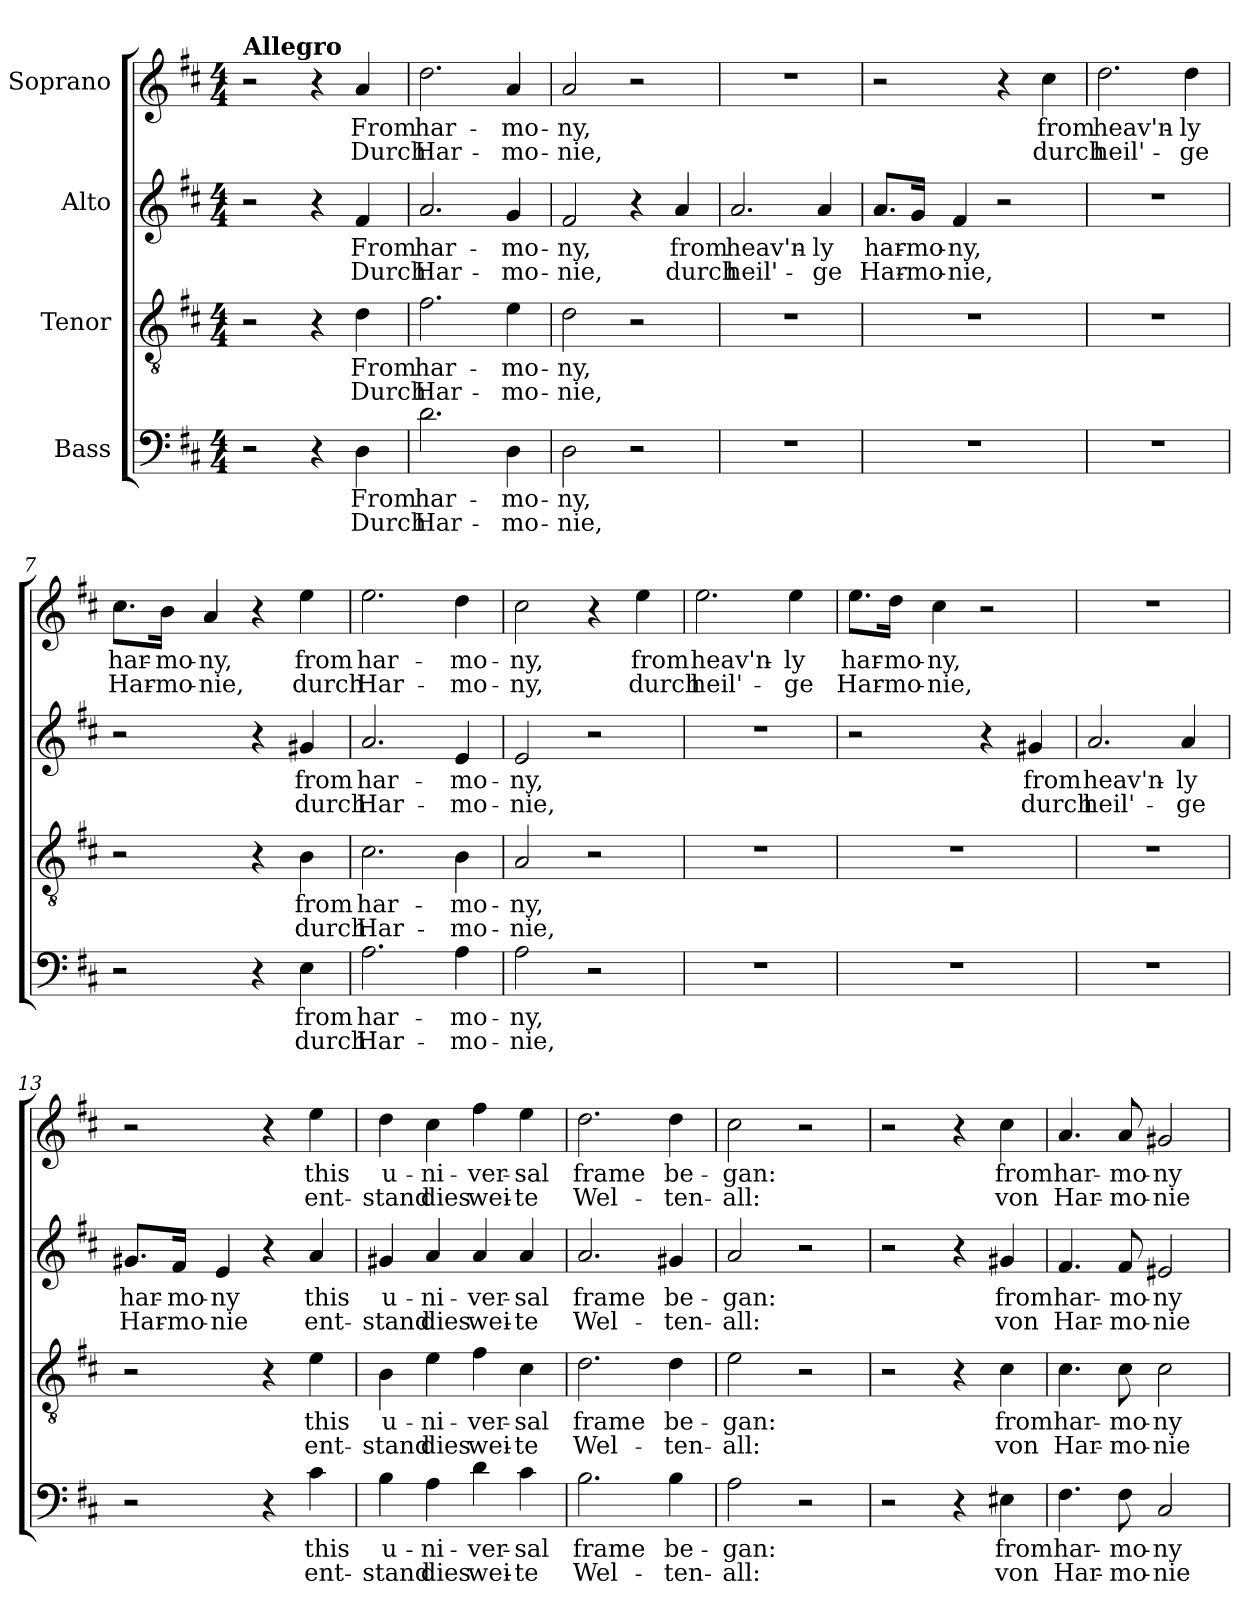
**kern	**text	**text	**kern	**text	**text	**kern	**text	**text	**kern	**text	**text
*part4	*part4	*part4	*part3	*part3	*part3	*part2	*part2	*part2	*part1	*part1	*part1
*staff4	*staff4	*staff4	*staff3	*staff3	*staff3	*staff2	*staff2	*staff2	*staff1	*staff1	*staff1
*I"Bass	*	*	*I"Tenor	*	*	*I"Alto	*	*	*I"Soprano	*	*
*clefF4	*	*	*clefGv2	*	*	*clefG2	*	*	*clefG2	*	*
*k[f#c#]	*	*	*k[f#c#]	*	*	*k[f#c#]	*	*	*k[f#c#]	*	*
*D:	*	*	*D:	*	*	*D:	*	*	*D:	*	*
*M4/4	*	*	*M4/4	*	*	*M4/4	*	*	*M4/4	*	*
*MM120	*	*	*MM120	*	*	*MM120	*	*	*MM120	*	*
=1	=1	=1	=1	=1	=1	=1	=1	=1	=1	=1	=1
!	!	!	!	!	!	!	!	!	!LO:TX:a:B:t=Allegro	!	!
2r	.	.	2r	.	.	2r	.	.	2r	.	.
4r	.	.	4r	.	.	4r	.	.	4r	.	.
!	!LO:LY:b	!LO:LY:b	!	!LO:LY:b	!LO:LY:b	!	!LO:LY:b	!LO:LY:b	!	!LO:LY:b	!LO:LY:b
4D\	From	Durch	4d\	From	Durch	4f#/	From	Durch	4a/	From	Durch
=2	=2	=2	=2	=2	=2	=2	=2	=2	=2	=2	=2
!	!LO:LY:b	!LO:LY:b	!	!LO:LY:b	!LO:LY:b	!	!LO:LY:b	!LO:LY:b	!	!LO:LY:b	!LO:LY:b
2.d\	har-	Har-	2.f#\	har-	Har-	2.a/	har-	Har-	2.dd\	har-	Har-
!	!LO:LY:b	!LO:LY:b	!	!LO:LY:b	!LO:LY:b	!	!LO:LY:b	!LO:LY:b	!	!LO:LY:b	!LO:LY:b
4D\	-mo-	-mo-	4e\	-mo-	-mo-	4g/	-mo-	-mo-	4a/	-mo-	-mo-
=3	=3	=3	=3	=3	=3	=3	=3	=3	=3	=3	=3
!	!LO:LY:b	!LO:LY:b	!	!LO:LY:b	!LO:LY:b	!	!LO:LY:b	!LO:LY:b	!	!LO:LY:b	!LO:LY:b
2D\	-ny,	-nie,	2d\	-ny,	-nie,	2f#/	-ny,	-nie,	2a/	-ny,	-nie,
2r	.	.	2r	.	.	4r	.	.	2r	.	.
!	!	!	!	!	!	!	!LO:LY:b	!LO:LY:b	!	!	!
.	.	.	.	.	.	4a/	from	durch	.	.	.
=4	=4	=4	=4	=4	=4	=4	=4	=4	=4	=4	=4
!	!	!	!	!	!	!	!LO:LY:b	!LO:LY:b	!	!	!
1r	.	.	1r	.	.	2.a/	heav'n-	heil'-	1r	.	.
!	!	!	!	!	!	!	!LO:LY:b	!LO:LY:b	!	!	!
.	.	.	.	.	.	4a/	-ly	-ge	.	.	.
=5	=5	=5	=5	=5	=5	=5	=5	=5	=5	=5	=5
!	!	!	!	!	!	!	!LO:LY:b	!LO:LY:b	!	!	!
1r	.	.	1r	.	.	8.a/L	har-	Har-	2r	.	.
!	!	!	!	!	!	!	!LO:LY:b	!LO:LY:b	!	!	!
.	.	.	.	.	.	16g/Jk	-mo-	-mo-	.	.	.
!	!	!	!	!	!	!	!LO:LY:b	!LO:LY:b	!	!	!
.	.	.	.	.	.	4f#/	-ny,	-nie,	.	.	.
.	.	.	.	.	.	2r	.	.	4r	.	.
!	!	!	!	!	!	!	!	!	!	!LO:LY:b	!LO:LY:b
.	.	.	.	.	.	.	.	.	4cc#\	from	durch
!!LO:LB:g=z
=6	=6	=6	=6	=6	=6	=6	=6	=6	=6	=6	=6
!	!	!	!	!	!	!	!	!	!	!LO:LY:b	!LO:LY:b
1r	.	.	1r	.	.	1r	.	.	2.dd\	heav'n-	heil'-
!	!	!	!	!	!	!	!	!	!	!LO:LY:b	!LO:LY:b
.	.	.	.	.	.	.	.	.	4dd\	-ly	-ge
=7	=7	=7	=7	=7	=7	=7	=7	=7	=7	=7	=7
!	!	!	!	!	!	!	!	!	!	!LO:LY:b	!LO:LY:b
2r	.	.	2r	.	.	2r	.	.	8.cc#\L	har-	Har-
!	!	!	!	!	!	!	!	!	!	!LO:LY:b	!LO:LY:b
.	.	.	.	.	.	.	.	.	16b\Jk	-mo-	-mo-
!	!	!	!	!	!	!	!	!	!	!LO:LY:b	!LO:LY:b
.	.	.	.	.	.	.	.	.	4a/	-ny,	-nie,
4r	.	.	4r	.	.	4r	.	.	4r	.	.
!	!LO:LY:b	!LO:LY:b	!	!LO:LY:b	!LO:LY:b	!	!LO:LY:b	!LO:LY:b	!	!LO:LY:b	!LO:LY:b
4E\	from	durch	4B\	from	durch	4g#X/	from	durch	4ee\	from	durch
=8	=8	=8	=8	=8	=8	=8	=8	=8	=8	=8	=8
!	!LO:LY:b	!LO:LY:b	!	!LO:LY:b	!LO:LY:b	!	!LO:LY:b	!LO:LY:b	!	!LO:LY:b	!LO:LY:b
2.A\	har-	Har-	2.c#\	har-	Har-	2.a/	har-	Har-	2.ee\	har-	Har-
!	!LO:LY:b	!LO:LY:b	!	!LO:LY:b	!LO:LY:b	!	!LO:LY:b	!LO:LY:b	!	!LO:LY:b	!LO:LY:b
4A\	-mo-	-mo-	4B\	-mo-	-mo-	4e/	-mo-	-mo-	4dd\	-mo-	-mo-
=9	=9	=9	=9	=9	=9	=9	=9	=9	=9	=9	=9
!	!LO:LY:b	!LO:LY:b	!	!LO:LY:b	!LO:LY:b	!	!LO:LY:b	!LO:LY:b	!	!LO:LY:b	!LO:LY:b
2A\	-ny,	-nie,	2A/	-ny,	-nie,	2e/	-ny,	-nie,	2cc#\	-ny,	-ny,
2r	.	.	2r	.	.	2r	.	.	4r	.	.
!	!	!	!	!	!	!	!	!	!	!LO:LY:b	!LO:LY:b
.	.	.	.	.	.	.	.	.	4ee\	from	durch
=10	=10	=10	=10	=10	=10	=10	=10	=10	=10	=10	=10
!	!	!	!	!	!	!	!	!	!	!LO:LY:b	!LO:LY:b
1r	.	.	1r	.	.	1r	.	.	2.ee\	heav'n-	heil'-
!	!	!	!	!	!	!	!	!	!	!LO:LY:b	!LO:LY:b
.	.	.	.	.	.	.	.	.	4ee\	-ly	-ge
=11	=11	=11	=11	=11	=11	=11	=11	=11	=11	=11	=11
!	!	!	!	!	!	!	!	!	!	!LO:LY:b	!LO:LY:b
1r	.	.	1r	.	.	2r	.	.	8.ee\L	har-	Har-
!	!	!	!	!	!	!	!	!	!	!LO:LY:b	!LO:LY:b
.	.	.	.	.	.	.	.	.	16dd\Jk	-mo-	-mo-
!	!	!	!	!	!	!	!	!	!	!LO:LY:b	!LO:LY:b
.	.	.	.	.	.	.	.	.	4cc#\	-ny,	-nie,
.	.	.	.	.	.	4r	.	.	2r	.	.
!	!	!	!	!	!	!	!LO:LY:b	!LO:LY:b	!	!	!
.	.	.	.	.	.	4g#X/	from	durch	.	.	.
!!LO:PB:g=z
=12	=12	=12	=12	=12	=12	=12	=12	=12	=12	=12	=12
!	!	!	!	!	!	!	!LO:LY:b	!LO:LY:b	!	!	!
1r	.	.	1r	.	.	2.a/	heav'n-	heil'-	1r	.	.
!	!	!	!	!	!	!	!LO:LY:b	!LO:LY:b	!	!	!
.	.	.	.	.	.	4a/	-ly	-ge	.	.	.
!!LO:PB:g=z
=13	=13	=13	=13	=13	=13	=13	=13	=13	=13	=13	=13
!	!	!	!	!	!	!	!LO:LY:b	!LO:LY:b	!	!	!
2r	.	.	2r	.	.	8.g#X/L	har-	Har-	2r	.	.
!	!	!	!	!	!	!	!LO:LY:b	!LO:LY:b	!	!	!
.	.	.	.	.	.	16f#/Jk	-mo-	-mo-	.	.	.
!	!	!	!	!	!	!	!LO:LY:b	!LO:LY:b	!	!	!
.	.	.	.	.	.	4e/	-ny	-nie	.	.	.
4r	.	.	4r	.	.	4r	.	.	4r	.	.
!	!LO:LY:b	!LO:LY:b	!	!LO:LY:b	!LO:LY:b	!	!LO:LY:b	!LO:LY:b	!	!LO:LY:b	!LO:LY:b
4c#\	this	ent-	4e\	this	ent-	4a/	this	ent-	4ee\	this	ent-
=14	=14	=14	=14	=14	=14	=14	=14	=14	=14	=14	=14
!	!LO:LY:b	!LO:LY:b	!	!LO:LY:b	!LO:LY:b	!	!LO:LY:b	!LO:LY:b	!	!LO:LY:b	!LO:LY:b
4B\	u-	-stand	4B\	u-	-stand	4g#X/	u-	-stand	4dd\	u-	-stand
!	!LO:LY:b	!LO:LY:b	!	!LO:LY:b	!LO:LY:b	!	!LO:LY:b	!LO:LY:b	!	!LO:LY:b	!LO:LY:b
4A\	-ni-	dies	4e\	-ni-	dies	4a/	-ni-	dies	4cc#\	-ni-	dies
!	!LO:LY:b	!LO:LY:b	!	!LO:LY:b	!LO:LY:b	!	!LO:LY:b	!LO:LY:b	!	!LO:LY:b	!LO:LY:b
4d\	-ver-	wei-	4f#\	-ver-	wei-	4a/	-ver-	wei-	4ff#\	-ver-	wei-
!	!LO:LY:b	!LO:LY:b	!	!LO:LY:b	!LO:LY:b	!	!LO:LY:b	!LO:LY:b	!	!LO:LY:b	!LO:LY:b
4c#\	-sal	-te	4c#\	-sal	-te	4a/	-sal	-te	4ee\	-sal	-te
=15	=15	=15	=15	=15	=15	=15	=15	=15	=15	=15	=15
!	!LO:LY:b	!LO:LY:b	!	!LO:LY:b	!LO:LY:b	!	!LO:LY:b	!LO:LY:b	!	!LO:LY:b	!LO:LY:b
2.B\	frame	Wel-	2.d\	frame	Wel-	2.a/	frame	Wel-	2.dd\	frame	Wel-
!	!LO:LY:b	!LO:LY:b	!	!LO:LY:b	!LO:LY:b	!	!LO:LY:b	!LO:LY:b	!	!LO:LY:b	!LO:LY:b
4B\	be-	-ten-	4d\	be-	-ten-	4g#X/	be-	-ten-	4dd\	be-	-ten-
=16	=16	=16	=16	=16	=16	=16	=16	=16	=16	=16	=16
!	!LO:LY:b	!LO:LY:b	!	!LO:LY:b	!LO:LY:b	!	!LO:LY:b	!LO:LY:b	!	!LO:LY:b	!LO:LY:b
2A\	-gan:	-all:	2e\	-gan:	-all:	2a/	-gan:	-all:	2cc#\	-gan:	-all:
2r	.	.	2r	.	.	2r	.	.	2r	.	.
=17	=17	=17	=17	=17	=17	=17	=17	=17	=17	=17	=17
2r	.	.	2r	.	.	2r	.	.	2r	.	.
4r	.	.	4r	.	.	4r	.	.	4r	.	.
!	!LO:LY:b	!LO:LY:b	!	!LO:LY:b	!LO:LY:b	!	!LO:LY:b	!LO:LY:b	!	!LO:LY:b	!LO:LY:b
4E#X\	from	von	4c#\	from	von	4g#X/	from	von	4cc#\	from	von
=18	=18	=18	=18	=18	=18	=18	=18	=18	=18	=18	=18
!	!LO:LY:b	!LO:LY:b	!	!LO:LY:b	!LO:LY:b	!	!LO:LY:b	!LO:LY:b	!	!LO:LY:b	!LO:LY:b
4.F#\	har-	Har-	4.c#\	har-	Har-	4.f#/	har-	Har-	4.a/	har-	Har-
!	!LO:LY:b	!LO:LY:b	!	!LO:LY:b	!LO:LY:b	!	!LO:LY:b	!LO:LY:b	!	!LO:LY:b	!LO:LY:b
8F#\	-mo-	-mo-	8c#\	-mo-	-mo-	8f#/	-mo-	-mo-	8a/	-mo-	-mo-
!	!LO:LY:b	!LO:LY:b	!	!LO:LY:b	!LO:LY:b	!	!LO:LY:b	!LO:LY:b	!	!LO:LY:b	!LO:LY:b
2C#/	-ny	-nie	2c#\	-ny	-nie	2e#X/	-ny	-nie	2g#X/	-ny	-nie
=	=	=	=	=	=	=	=	=	=	=	=
*-	*-	*-	*-	*-	*-	*-	*-	*-	*-	*-	*-
